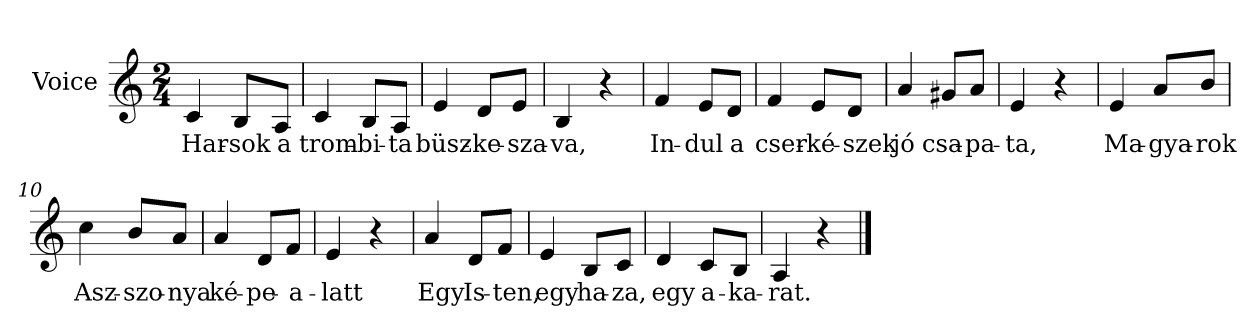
**kern	**text
*part1	*part1
*staff1	*staff1
*I"Voice	*
*clefG2	*
*k[]	*
*C:	*
*M2/4	*
=1	=1
4c/	Har-
8B/L	-sok
8A/J	a
=2	=2
4c/	trom-
8B/L	-bi-
8A/J	-ta
=3	=3
4e/	büsz-
8d/L	-ke-
8e/J	-sza-
=4	=4
4B/	-va,
4r	.
=5	=5
4f/	In-
8e/L	-dul
8d/J	a
=6	=6
4f/	cser-
8e/L	-ké-
8d/J	-szek
=7	=7
4a/	jó
8g#X/L	csa-
8a/J	-pa-
!!LO:LB:g=z
=8	=8
4e/	-ta,
4r	.
=9	=9
4e/	Ma-
8a/L	-gya-
8b/J	-rok
=10	=10
4cc\	Asz-
8b/L	-szo-
8a/J	-nya
=11	=11
4a/	ké-
8d/L	-pe-
8f/J	-a-
=12	=12
4e/	-latt
4r	.
=13	=13
4a/	Egy
8d/L	Is-
8f/J	-ten,
=14	=14
4e/	egy
8B/L	ha-
8c/J	-za,
!!LO:LB:g=z
=15	=15
4d/	egy
8c/L	a-
8B/J	-ka-
=16	=16
4A/	-rat.
4r	.
==	==
*-	*-
